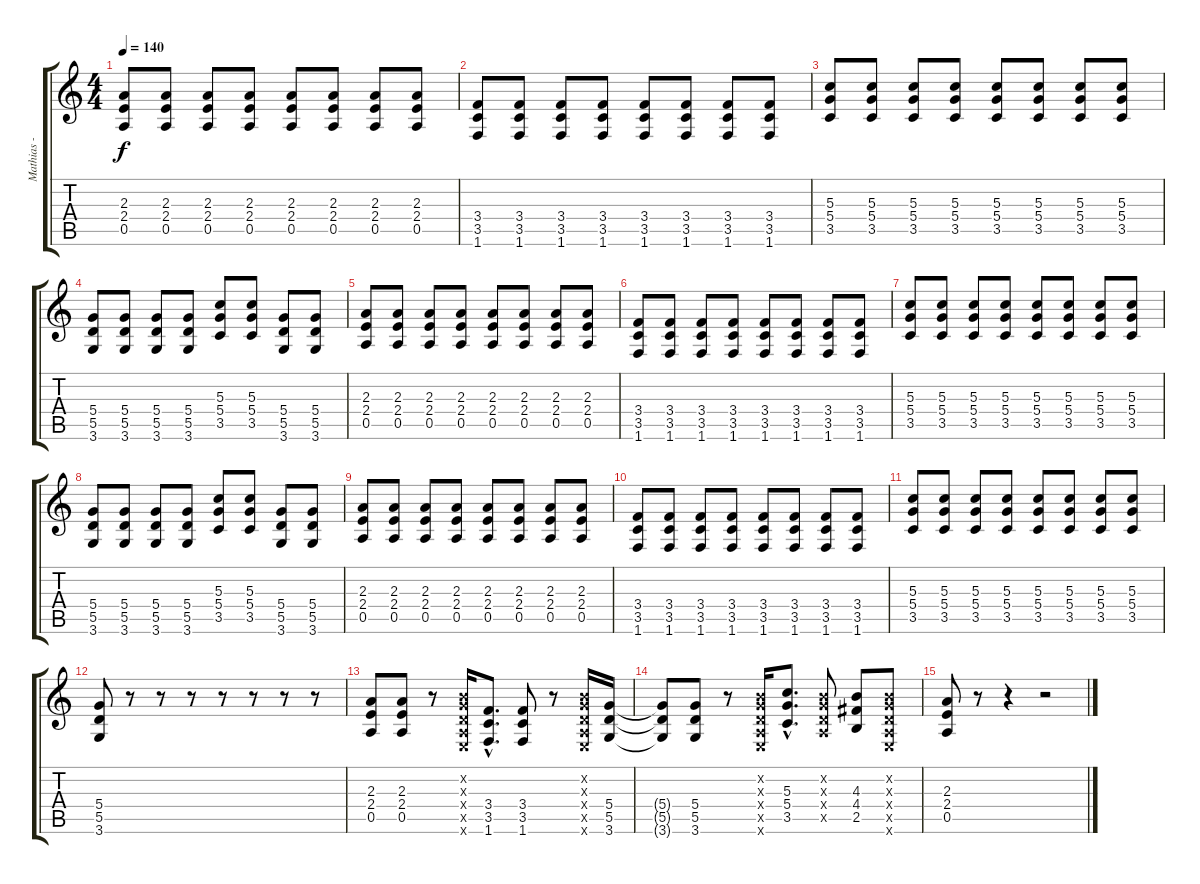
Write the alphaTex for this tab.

\track ("Mathias - Guitar 2" "Mathias - ") {instrument distortionguitar}
\staff {score tabs}
\tuning (E4 B3 G3 D3 A2 E2) {hide}
\ts (4 4)
\tempo 140
\clef g2
\ks c
(2.3 2.4 0.5).8{dy f} (2.3 2.4 0.5).8 (2.3 2.4 0.5).8 (2.3 2.4 0.5).8 (2.3 2.4 0.5).8 (2.3 2.4 0.5).8 (2.3 2.4 0.5).8 (2.3 2.4 0.5).8 |
(3.4 3.5 1.6).8 (3.4 3.5 1.6).8 (3.4 3.5 1.6).8 (3.4 3.5 1.6).8 (3.4 3.5 1.6).8 (3.4 3.5 1.6).8 (3.4 3.5 1.6).8 (3.4 3.5 1.6).8 |
(5.3 5.4 3.5).8 (5.3 5.4 3.5).8 (5.3 5.4 3.5).8 (5.3 5.4 3.5).8 (5.3 5.4 3.5).8 (5.3 5.4 3.5).8 (5.3 5.4 3.5).8 (5.3 5.4 3.5).8 |
(5.4 5.5 3.6).8 (5.4 5.5 3.6).8 (5.4 5.5 3.6).8 (5.4 5.5 3.6).8 (5.3 5.4 3.5).8 (5.3 5.4 3.5).8 (5.4 5.5 3.6).8 (5.4 5.5 3.6).8 |
(2.3 2.4 0.5).8 (2.3 2.4 0.5).8 (2.3 2.4 0.5).8 (2.3 2.4 0.5).8 (2.3 2.4 0.5).8 (2.3 2.4 0.5).8 (2.3 2.4 0.5).8 (2.3 2.4 0.5).8 |
(3.4 3.5 1.6).8 (3.4 3.5 1.6).8 (3.4 3.5 1.6).8 (3.4 3.5 1.6).8 (3.4 3.5 1.6).8 (3.4 3.5 1.6).8 (3.4 3.5 1.6).8 (3.4 3.5 1.6).8 |
(5.3 5.4 3.5).8 (5.3 5.4 3.5).8 (5.3 5.4 3.5).8 (5.3 5.4 3.5).8 (5.3 5.4 3.5).8 (5.3 5.4 3.5).8 (5.3 5.4 3.5).8 (5.3 5.4 3.5).8 |
(5.4 5.5 3.6).8 (5.4 5.5 3.6).8 (5.4 5.5 3.6).8 (5.4 5.5 3.6).8 (5.3 5.4 3.5).8 (5.3 5.4 3.5).8 (5.4 5.5 3.6).8 (5.4 5.5 3.6).8 |
(2.3 2.4 0.5).8 (2.3 2.4 0.5).8 (2.3 2.4 0.5).8 (2.3 2.4 0.5).8 (2.3 2.4 0.5).8 (2.3 2.4 0.5).8 (2.3 2.4 0.5).8 (2.3 2.4 0.5).8 |
(3.4 3.5 1.6).8 (3.4 3.5 1.6).8 (3.4 3.5 1.6).8 (3.4 3.5 1.6).8 (3.4 3.5 1.6).8 (3.4 3.5 1.6).8 (3.4 3.5 1.6).8 (3.4 3.5 1.6).8 |
(5.3 5.4 3.5).8 (5.3 5.4 3.5).8 (5.3 5.4 3.5).8 (5.3 5.4 3.5).8 (5.3 5.4 3.5).8 (5.3 5.4 3.5).8 (5.3 5.4 3.5).8 (5.3 5.4 3.5).8 |
(5.4 5.5 3.6).8 r.8 r.8 r.8 r.8 r.8 r.8 r.8 |
(2.3 2.4 0.5).8 (2.3 2.4 0.5).8 r.8 (0.2{x} 0.3{x} 0.4{x} 0.5{x} 0.6{x}).16 (3.4{hac} 3.5{hac} 1.6{hac}).8{d} (3.4 3.5 1.6).8 r.8 (0.2{x} 0.3{x} 0.4{x} 0.5{x} 0.6{x}).16 (5.4 5.5 3.6).16 |
(5.4{t} 5.5{t} 3.6{t}).8 (5.4 5.5 3.6).8 r.8 (0.2{x} 0.3{x} 0.4{x} 0.5{x} 0.6{x}).16 (5.3{hac} 5.4{hac} 3.5{hac}).8{d} (0.2{x} 0.3{x} 0.4{x} 0.5{x}).8 (4.3 4.4 2.5).8 (0.2{x} 0.3{x} 0.4{x} 0.5{x} 0.6{x}).8 |
(2.3 2.4 0.5).8 r.8 r.4 r.2
